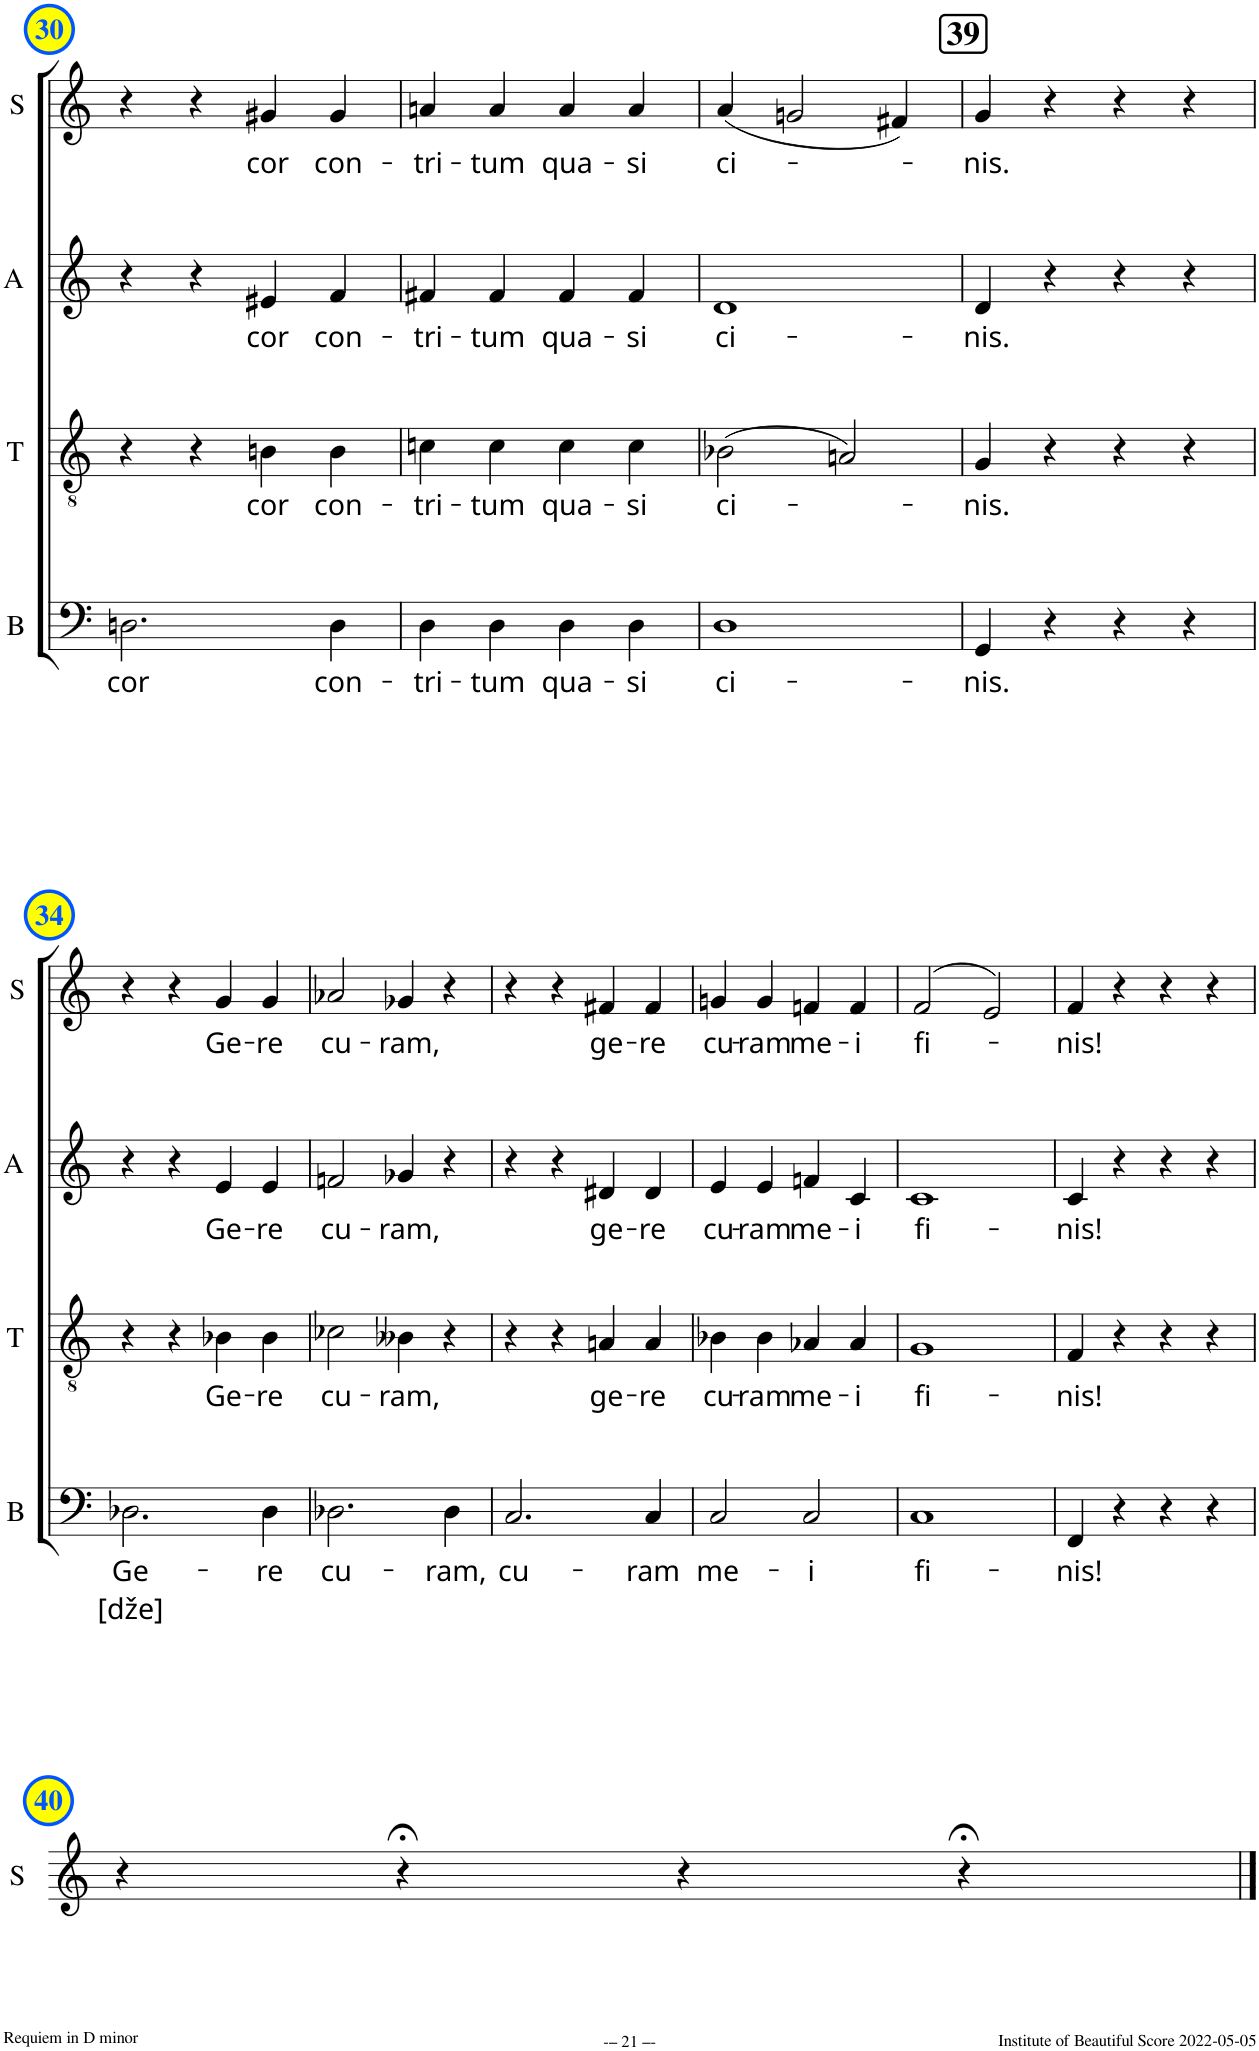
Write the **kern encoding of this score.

**kern	**text	**text	**kern	**text	**kern	**text	**kern	**text
*part4	*part4	*part4	*part3	*part3	*part2	*part2	*part1	*part1
*staff4	*staff4	*staff4	*staff3	*staff3	*staff2	*staff2	*staff1	*staff1
*I"B	*	*	*I"T	*	*I"A	*	*I"S	*
*I'B	*	*	*I'T	*	*I'A	*	*I'S	*
!!LO:PB:g=z
*clefF4	*	*	*clefGv2	*	*clefG2	*	*clefG2	*
*	*	*	*	*	*Trd1c2	*	*	*
*k[]	*	*	*k[]	*	*k[]	*	*k[]	*
*M4/4	*	*	*M4/4	*	*M4/4	*	*M4/4	*
*met(c)	*	*	*met(c)	*	*met(c)	*	*met(c)	*
=30	=30	=30	=30	=30	=30	=30	=30	=30
!	!LO:LY:b	!	!	!	!	!	!	!
2.Dn\	cor	.	4r	.	4r	.	4r	.
.	.	.	4r	.	4r	.	4r	.
!	!	!	!	!LO:LY:b	!	!LO:LY:b	!	!LO:LY:b
.	.	.	4Bn\	cor	4e#X/	cor	4g#X/	cor
!	!LO:LY:b	!	!	!LO:LY:b	!	!LO:LY:b	!	!LO:LY:b
4D\	con-	.	4B\	con-	4f/	con-	4g#/	con-
=31	=31	=31	=31	=31	=31	=31	=31	=31
!	!LO:LY:b	!	!	!LO:LY:b	!	!LO:LY:b	!	!LO:LY:b
4D\	-tri-	.	4cn\	-tri-	4f#X/	-tri-	4an/	-tri-
!	!LO:LY:b	!	!	!LO:LY:b	!	!LO:LY:b	!	!LO:LY:b
4D\	-tum	.	4c\	-tum	4f#/	-tum	4a/	-tum
!	!LO:LY:b	!	!	!LO:LY:b	!	!LO:LY:b	!	!LO:LY:b
4D\	qua-	.	4c\	qua-	4f#/	qua-	4a/	qua-
!	!LO:LY:b	!	!	!LO:LY:b	!	!LO:LY:b	!	!LO:LY:b
4D\	-si	.	4c\	-si	4f#/	-si	4a/	-si
=32	=32	=32	=32	=32	=32	=32	=32	=32
!	!LO:LY:b	!	!	!LO:LY:b	!	!LO:LY:b	!	!LO:LY:b
1D	ci-	.	(2B-X\	ci-	1d	ci-	(<4a/	ci-
.	.	.	.	.	.	.	2gn/	.
.	.	.	2An/)	.	.	.	.	.
.	.	.	.	.	.	.	4f#X/)	.
!!LO:REH:place=s1:a:B:cj:fs=14:t=39
=33	=33	=33	=33	=33	=33	=33	=33	=33
!	!LO:LY:b	!	!	!LO:LY:b	!	!LO:LY:b	!	!LO:LY:b
4GG/	-nis.	.	4G/	-nis.	4d/	-nis.	4g/	-nis.
4r	.	.	4r	.	4r	.	4r	.
4r	.	.	4r	.	4r	.	4r	.
4r	.	.	4r	.	4r	.	4r	.
!!LO:LB:g=z
=34	=34	=34	=34	=34	=34	=34	=34	=34
!	!LO:LY:b	!LO:LY:b	!	!	!	!	!	!
2.D-X\	Ge-	[dže]	4r	.	4r	.	4r	.
.	.	.	4r	.	4r	.	4r	.
!	!	!	!	!LO:LY:b	!	!LO:LY:b	!	!LO:LY:b
.	.	.	4B-X\	Ge-	4e/	Ge-	4g/	Ge-
!	!LO:LY:b	!	!	!LO:LY:b	!	!LO:LY:b	!	!LO:LY:b
4D-\	-re	.	4B-\	-re	4e/	-re	4g/	-re
=35	=35	=35	=35	=35	=35	=35	=35	=35
!	!LO:LY:b	!	!	!LO:LY:b	!	!LO:LY:b	!	!LO:LY:b
2.D-X\	cu-	.	2c-X\	cu-	2fn/	cu-	2a-X/	cu-
!	!	!	!	!LO:LY:b	!	!LO:LY:b	!	!LO:LY:b
.	.	.	4B--X\	-ram,	4g-X/	-ram,	4g-X/	-ram,
!	!LO:LY:b	!	!	!	!	!	!	!
4D-'~\	-ram,	.	4r	.	4r	.	4r	.
=36	=36	=36	=36	=36	=36	=36	=36	=36
!	!LO:LY:b	!	!	!	!	!	!	!
2.C/	cu-	.	4r	.	4r	.	4r	.
.	.	.	4r	.	4r	.	4r	.
!	!	!	!	!LO:LY:b	!	!LO:LY:b	!	!LO:LY:b
.	.	.	4An/	ge-	4d#X/	ge-	4f#X/	ge-
!	!LO:LY:b	!	!	!LO:LY:b	!	!LO:LY:b	!	!LO:LY:b
4C/	-ram	.	4A/	-re	4d#/	-re	4f#/	-re
=37	=37	=37	=37	=37	=37	=37	=37	=37
!	!LO:LY:b	!	!	!LO:LY:b	!	!LO:LY:b	!	!LO:LY:b
2C/	me-	.	4B-X\	cu-	4e/	cu-	4gn/	cu-
!	!	!	!	!LO:LY:b	!	!LO:LY:b	!	!LO:LY:b
.	.	.	4B-\	-ram	4e/	-ram	4g/	-ram
!	!LO:LY:b	!	!	!LO:LY:b	!	!LO:LY:b	!	!LO:LY:b
2C/	-i	.	4A-X/	me-	4fn/	me-	4fn/	me-
!	!	!	!	!LO:LY:b	!	!LO:LY:b	!	!LO:LY:b
.	.	.	4A-/	-i	4c/	-i	4f/	-i
=38	=38	=38	=38	=38	=38	=38	=38	=38
!	!LO:LY:b	!	!	!LO:LY:b	!	!LO:LY:b	!	!LO:LY:b
1C	fi-	.	1G	fi-	1c	fi-	(>2f/	fi-
.	.	.	.	.	.	.	2e/)	.
=39	=39	=39	=39	=39	=39	=39	=39	=39
!	!LO:LY:b	!	!	!LO:LY:b	!	!LO:LY:b	!	!LO:LY:b
4FF/	-nis!	.	4F/	-nis!	4c/	-nis!	4f/	-nis!
4r	.	.	4r	.	4r	.	4r	.
4r	.	.	4r	.	4r	.	4r	.
4r	.	.	4r	.	4r	.	4r	.
!!LO:LB:g=z
=40	=40	=40	=40	=40	=40	=40	=40	=40
4r	.	.	4r	.	4r	.	4r	.
4r;<	.	.	4r;<	.	4r;<	.	4r;<	.
4r	.	.	4r	.	4r	.	4r	.
4r;<	.	.	4r;<	.	4r;<	.	4r;<	.
==	==	==	==	==	==	==	==	==
*-	*-	*-	*-	*-	*-	*-	*-	*-
